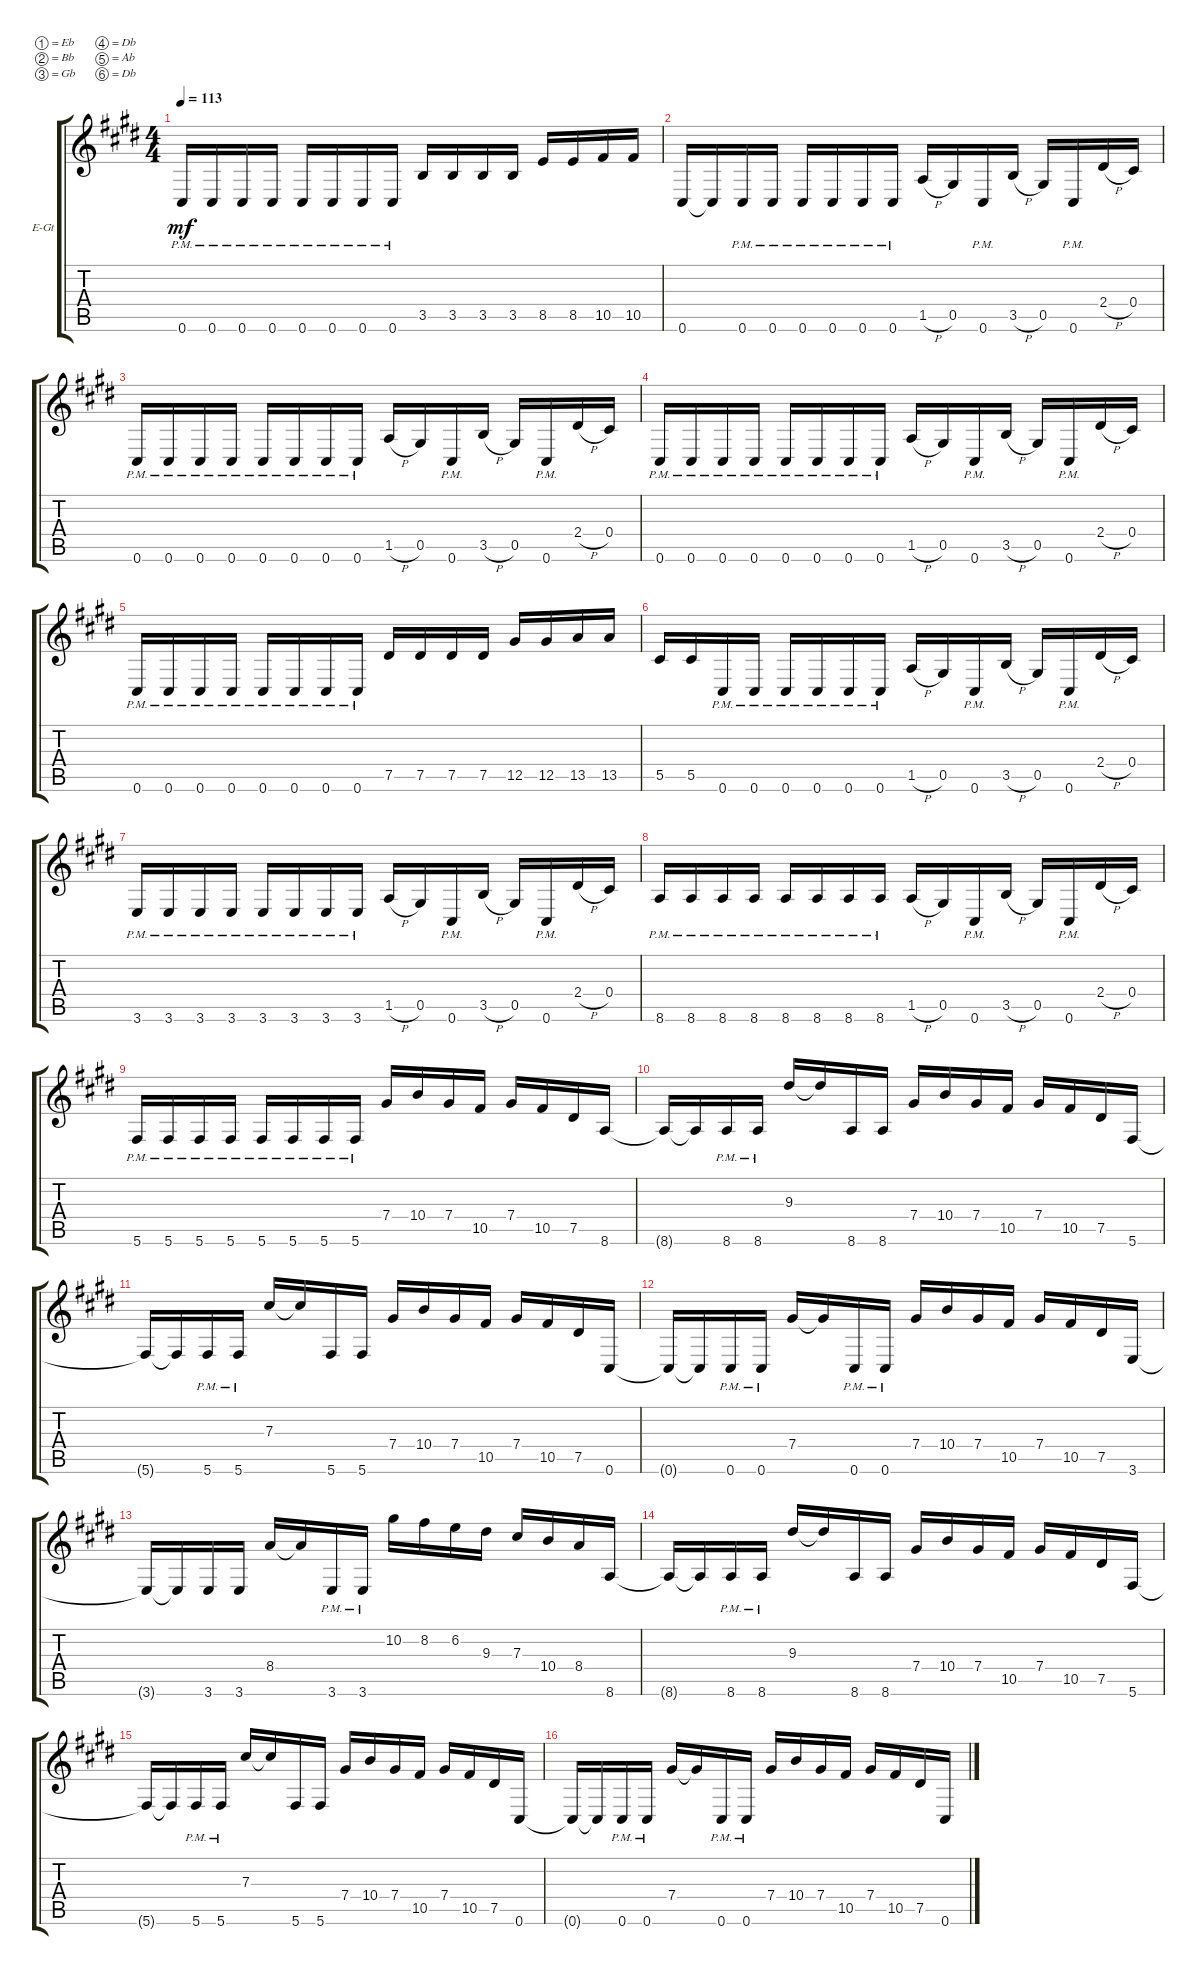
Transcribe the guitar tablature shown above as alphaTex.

\bracketExtendMode groupsimilarinstruments
\firstSystemTrackNameOrientation horizontal
\otherSystemsTrackNameOrientation horizontal
\track ("Dom" "E-Gt") {instrument distortionguitar}
\staff {score tabs}
\tuning (Eb4 Bb3 Gb3 Db3 Ab2 Db2)
\ts (4 4)
\tempo 113
\clef g2
\ks e
0.6{pm}.16{dy mf} 0.6{pm}.16 0.6{pm}.16 0.6{pm}.16 0.6{pm}.16 0.6{pm}.16 0.6{pm}.16 0.6{pm}.16 3.5.16 3.5.16 3.5.16 3.5.16 8.5.16 8.5.16 10.5.16 10.5.16 |
0.6.16 0.6{t}.16 0.6{pm}.16 0.6{pm}.16 0.6{pm}.16 0.6{pm}.16 0.6{pm}.16 0.6{pm}.16 1.5{h}.16 0.5.16 0.6{pm}.16 3.5{h}.16 0.5.16 0.6{pm}.16 2.4{h}.16 0.4.16 |
0.6{pm}.16 0.6{pm}.16 0.6{pm}.16 0.6{pm}.16 0.6{pm}.16 0.6{pm}.16 0.6{pm}.16 0.6{pm}.16 1.5{h}.16 0.5.16 0.6{pm}.16 3.5{h}.16 0.5.16 0.6{pm}.16 2.4{h}.16 0.4.16 |
0.6{pm}.16 0.6{pm}.16 0.6{pm}.16 0.6{pm}.16 0.6{pm}.16 0.6{pm}.16 0.6{pm}.16 0.6{pm}.16 1.5{h}.16 0.5.16 0.6{pm}.16 3.5{h}.16 0.5.16 0.6{pm}.16 2.4{h}.16 0.4.16 |
0.6{pm}.16 0.6{pm}.16 0.6{pm}.16 0.6{pm}.16 0.6{pm}.16 0.6{pm}.16 0.6{pm}.16 0.6{pm}.16 7.5.16 7.5.16 7.5.16 7.5.16 12.5.16 12.5.16 13.5.16 13.5.16 |
5.5.16 5.5.16 0.6{pm}.16 0.6{pm}.16 0.6{pm}.16 0.6{pm}.16 0.6{pm}.16 0.6{pm}.16 1.5{h}.16 0.5.16 0.6{pm}.16 3.5{h}.16 0.5.16 0.6{pm}.16 2.4{h}.16 0.4.16 |
3.6{pm}.16 3.6{pm}.16 3.6{pm}.16 3.6{pm}.16 3.6{pm}.16 3.6{pm}.16 3.6{pm}.16 3.6{pm}.16 1.5{h}.16 0.5.16 0.6{pm}.16 3.5{h}.16 0.5.16 0.6{pm}.16 2.4{h}.16 0.4.16 |
8.6{pm}.16 8.6{pm}.16 8.6{pm}.16 8.6{pm}.16 8.6{pm}.16 8.6{pm}.16 8.6{pm}.16 8.6{pm}.16 1.5{h}.16 0.5.16 0.6{pm}.16 3.5{h}.16 0.5.16 0.6{pm}.16 2.4{h}.16 0.4.16 |
5.6{pm}.16 5.6{pm}.16 5.6{pm}.16 5.6{pm}.16 5.6{pm}.16 5.6{pm}.16 5.6{pm}.16 5.6{pm}.16 7.4.16 10.4.16 7.4.16 10.5.16 7.4.16 10.5.16 7.5.16 8.6.16 |
8.6{t}.16 8.6{t}.16 8.6{pm}.16 8.6{pm}.16 9.3.16 9.3{t}.16 8.6.16 8.6.16 7.4.16 10.4.16 7.4.16 10.5.16 7.4.16 10.5.16 7.5.16 5.6.16 |
5.6{t}.16 5.6{t}.16 5.6{pm}.16 5.6{pm}.16 7.3.16 7.3{t}.16 5.6.16 5.6.16 7.4.16 10.4.16 7.4.16 10.5.16 7.4.16 10.5.16 7.5.16 0.6.16 |
0.6{t}.16 0.6{t}.16 0.6{pm}.16 0.6{pm}.16 7.4.16 7.4{t}.16 0.6{pm}.16 0.6{pm}.16 7.4.16 10.4.16 7.4.16 10.5.16 7.4.16 10.5.16 7.5.16 3.6.16 |
3.6{t}.16 3.6{t}.16 3.6.16 3.6.16 8.4.16 8.4{t}.16 3.6{pm}.16 3.6{pm}.16 10.2.16 8.2.16 6.2.16 9.3.16 7.3.16 10.4.16 8.4.16 8.6.16 |
8.6{t}.16 8.6{t}.16 8.6{pm}.16 8.6{pm}.16 9.3.16 9.3{t}.16 8.6.16 8.6.16 7.4.16 10.4.16 7.4.16 10.5.16 7.4.16 10.5.16 7.5.16 5.6.16 |
5.6{t}.16 5.6{t}.16 5.6{pm}.16 5.6{pm}.16 7.3.16 7.3{t}.16 5.6.16 5.6.16 7.4.16 10.4.16 7.4.16 10.5.16 7.4.16 10.5.16 7.5.16 0.6.16 |
0.6{t}.16 0.6{t}.16 0.6{pm}.16 0.6{pm}.16 7.4.16 7.4{t}.16 0.6{pm}.16 0.6{pm}.16 7.4.16 10.4.16 7.4.16 10.5.16 7.4.16 10.5.16 7.5.16 0.6.16
